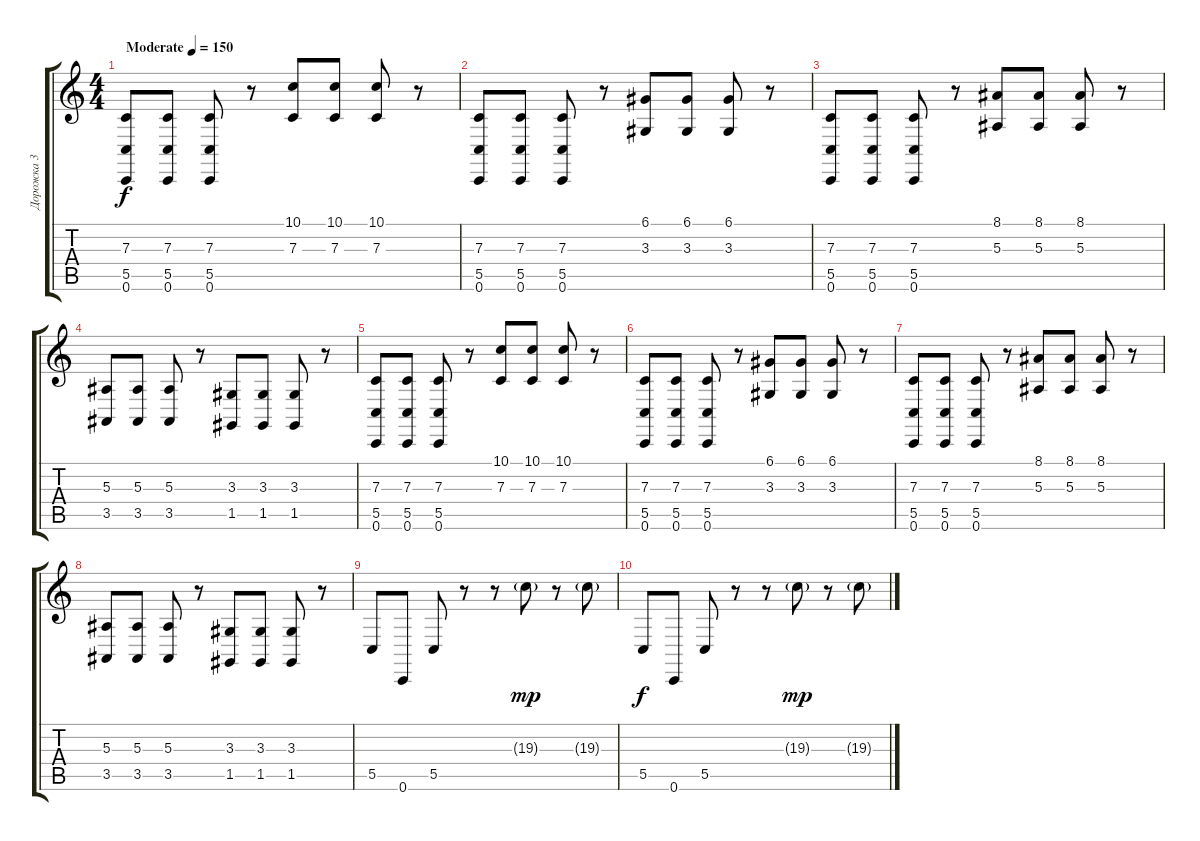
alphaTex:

\track ("Дорожка 3" "Дорожка 3") {instrument lead2sawtooth}
\staff {score tabs}
\tuning (D4 A3 F3 C3 G2 C2) {hide}
\ts (4 4)
\tempo (150 "Moderate")
\clef g2
\ks c
(7.3 5.5 0.6).8{dy f instrument lead2sawtooth} (7.3 5.5 0.6).8 (7.3 5.5 0.6).8 r.8 (10.1 7.3).8 (10.1 7.3).8 (10.1 7.3).8 r.8 |
(7.3 5.5 0.6).8 (7.3 5.5 0.6).8 (7.3 5.5 0.6).8 r.8 (6.1 3.3).8 (6.1 3.3).8 (6.1 3.3).8 r.8 |
(7.3 5.5 0.6).8 (7.3 5.5 0.6).8 (7.3 5.5 0.6).8 r.8 (8.1 5.3).8 (8.1 5.3).8 (8.1 5.3).8 r.8 |
(5.3 3.5).8 (5.3 3.5).8 (5.3 3.5).8 r.8 (3.3 1.5).8 (3.3 1.5).8 (3.3 1.5).8 r.8 |
(7.3 5.5 0.6).8 (7.3 5.5 0.6).8 (7.3 5.5 0.6).8 r.8 (10.1 7.3).8 (10.1 7.3).8 (10.1 7.3).8 r.8 |
(7.3 5.5 0.6).8 (7.3 5.5 0.6).8 (7.3 5.5 0.6).8 r.8 (6.1 3.3).8 (6.1 3.3).8 (6.1 3.3).8 r.8 |
(7.3 5.5 0.6).8 (7.3 5.5 0.6).8 (7.3 5.5 0.6).8 r.8 (8.1 5.3).8 (8.1 5.3).8 (8.1 5.3).8 r.8 |
(5.3 3.5).8 (5.3 3.5).8 (5.3 3.5).8 r.8 (3.3 1.5).8 (3.3 1.5).8 (3.3 1.5).8 r.8 |
5.5.8 0.6.8 5.5.8 r.8 r.8 19.3{g}.8{dy mp} r.8 19.3{g}.8 |
5.5.8{dy f} 0.6.8 5.5.8 r.8 r.8 19.3{g}.8{dy mp} r.8 19.3{g}.8
